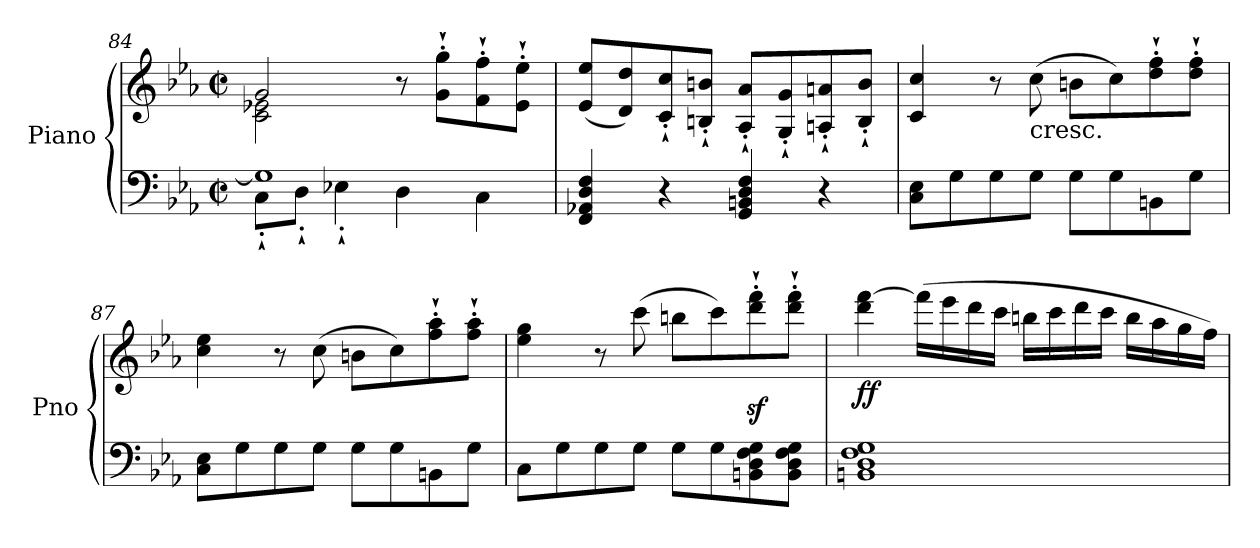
**kern	**kern	**dynam
*part1	*part1	*part1
*staff2	*staff1	*staff1/2
*I"Piano	*	*
*I'Pno	*	*
!!LO:LB:g=z
*clefF4	*clefG2	*
*k[b-e-a-]	*k[b-e-a-]	*
*E-:	*E-:	*
*M2/2	*M2/2	*
*met(c|)	*met(c|)	*
=84	=84	=84
*^	*^	*
1G]	8C`'\L	2g/	2c\ 2e-X\	.
.	8D`'\J	.	.	.
.	4E-X`'\	.	.	.
.	4D\	8r	2ryy	.
.	.	8g\`' 8gg\`'L	.	.
.	4C\	8f\`' 8ff\`'	.	.
.	.	8e-\`' 8ee-\`'J	.	.
*v	*v	*	*	*
*	*v	*v	*
=85	=85	=85
4FF/ 4AA-X/ 4D/ 4F/	(8e-/ 8ee-/L	.
.	8d/ 8dd/)	.
4r	8c/`' 8cc/`'	.
.	8Bn/`' 8bn/`'J	.
4GG/ 4BBn/ 4D/ 4F/	8A-/`' 8a-/`'L	.
.	8G/`' 8g/`'	.
4r	8An/`' 8an/`'	.
.	8B/`' 8b/`'J	.
=86	=86	=86
8C\ 8E-\L	4c/ 4cc/	.
8G\	.	.
8G\	8r	.
!	!LO:TX:b:t=cresc.	!
8G\J	(8cc\	.
8G\L	8bn\L	.
8G\	8cc\)	.
8BBn\	8dd\`' 8ff\`'	.
8G\J	8dd\`' 8ff\`'J	.
=87	=87	=87
8C\ 8E-\L	4cc\ 4ee-\	.
8G\	.	.
8G\	8r	.
8G\J	(8cc\	.
8G\L	8bn\L	.
8G\	8cc\)	.
8BBn\	8ff\`' 8aa-\`'	.
8G\J	8ff\`' 8aa-\`'J	.
=88	=88	=88
8C\L	4ee-\ 4gg\	.
8G\	.	.
8G\	8r	.
8G\J	(8ccc\	.
8G\L	8bbn\L	.
8G\	8ccc\)	.
8BBn\ 8D\ 8F\ 8G\	8ddd\z<`' 8fff\z<`'	.
8BB\ 8D\ 8F\ 8G\J	8ddd\`' 8fff\`'J	.
!!LO:LB:g=z
=89	=89	=89
!	!	!LO:DY:b
1BBn 1D 1F 1G	4ddd\ [4fff\	ff
.	(16fff\LL]	.
.	16eee-\	.
.	16ddd\	.
.	16ccc\JJ	.
.	16bbn\LL	.
.	16ccc\	.
.	16ddd\	.
.	16ccc\JJ	.
.	16bb\LL	.
.	16aa-\	.
.	16gg\	.
.	16ff\JJ)	.
=	=	=
*-	*-	*-
